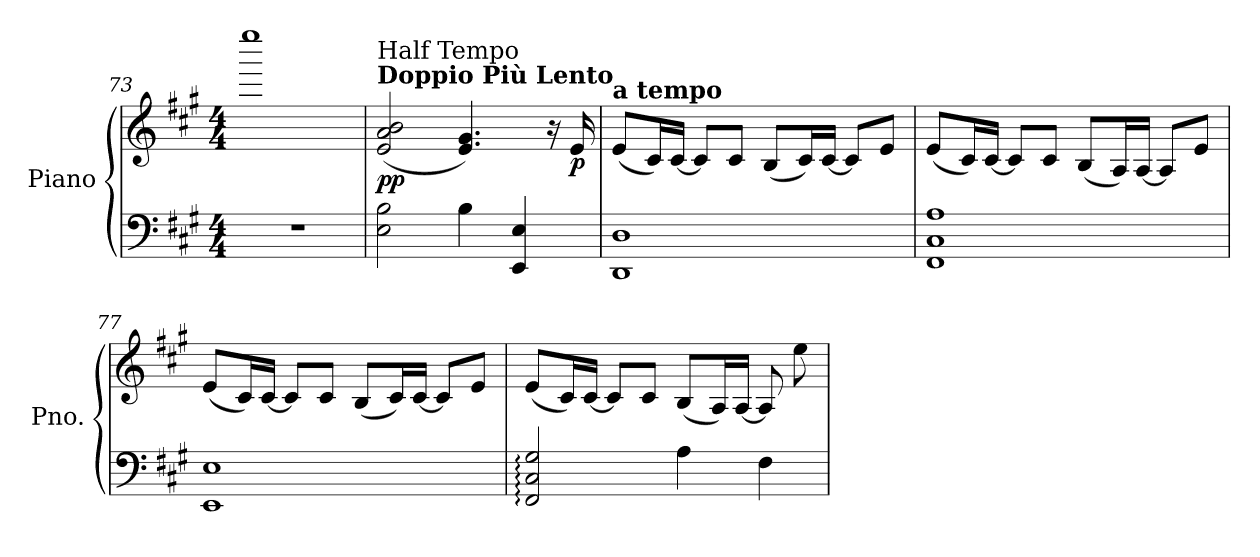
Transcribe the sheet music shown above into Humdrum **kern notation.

**kern	**kern	**dynam
*part1	*part1	*part1
*staff2	*staff1	*staff1/2
*I"Piano	*	*
*I'Pno.	*	*
*clefF4	*clefG2	*
*k[f#c#g#]	*k[f#c#g#]	*
*M4/4	*M4/4	*
=73	=73	=73
1r	1eeee	.
=74	=74	=74
!	!LO:TX:a:B:t=Doppio Più Lento	!
!	!LO:TX:a:t=Half Tempo	!
!	!	!LO:DY:b
2E\ 2B\	(2e/ 2a/ 2b/	pp
4B\	4.e/ 4.g#/)	.
4EE/ 4E/	.	.
.	16r	.
!	!	!LO:DY:b
.	16e/	p
=75	=75	=75
!	!LO:TX:a:B:t=a tempo	!
1DD 1D	(8e/L	.
.	16c#/L)	.
.	[16c#/JJ	.
.	8c#/L]	.
.	8c#/J	.
.	(8B/L	.
.	16c#/L)	.
.	[16c#/JJ	.
.	8c#/L]	.
.	8e/J	.
!!LO:LB:g=z
=76	=76	=76
1FF# 1C# 1A	(8e/L	.
.	16c#/L)	.
.	[16c#/JJ	.
.	8c#/L]	.
.	8c#/J	.
.	(8B/L	.
.	16A/L)	.
.	[16A/JJ	.
.	8A/L]	.
.	8e/J	.
=77	=77	=77
1EE 1E	(8e/L	.
.	16c#/L)	.
.	[16c#/JJ	.
.	8c#/L]	.
.	8c#/J	.
.	(8B/L	.
.	16c#/L)	.
.	[16c#/JJ	.
.	8c#/L]	.
.	8e/J	.
=78	=78	=78
2FF#/: 2C#/: 2G#/:	(8e/L	.
.	16c#/L)	.
.	[16c#/JJ	.
.	8c#/L]	.
.	8c#/J	.
4A\	(8B/L	.
.	16A/L)	.
.	[16A/JJ	.
4F#\	8A/]	.
.	8ee\	.
=	=	=
*-	*-	*-
